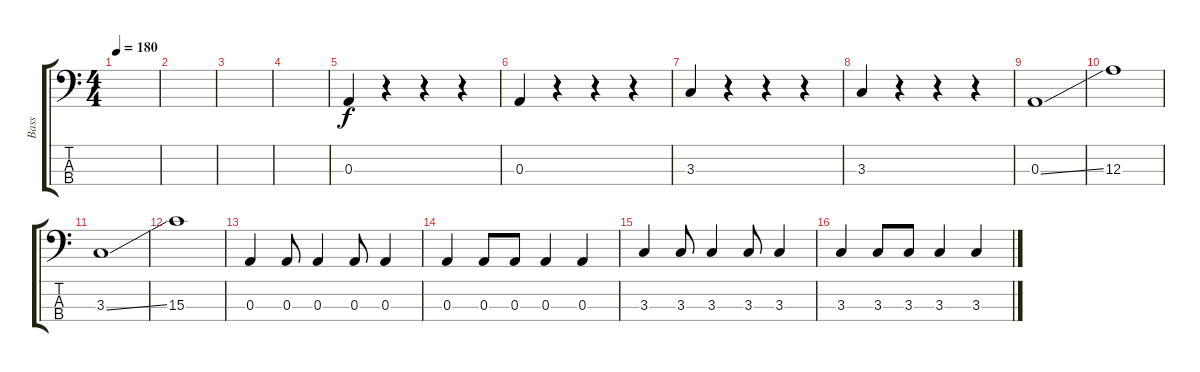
\track ("Bass" "Bass") {instrument acousticguitarnylon}
\staff {score tabs}
\tuning (G2 D2 A1 E1) {hide}
\ts (4 4)
\tempo 180
\clef f4
\ks c
|
|
|
|
0.3.4 r.4 r.4 r.4 |
0.3.4 r.4 r.4 r.4 |
3.3.4 r.4 r.4 r.4 |
3.3.4 r.4 r.4 r.4 |
0.3{ss}.1 |
12.3.1 |
3.3{ss}.1 |
15.3.1 |
0.3.4 0.3.8 0.3.4 0.3.8 0.3.4 |
0.3.4 0.3.8 0.3.8 0.3.4 0.3.4 |
3.3.4 3.3.8 3.3.4 3.3.8 3.3.4 |
3.3.4 3.3.8 3.3.8 3.3.4 3.3.4
